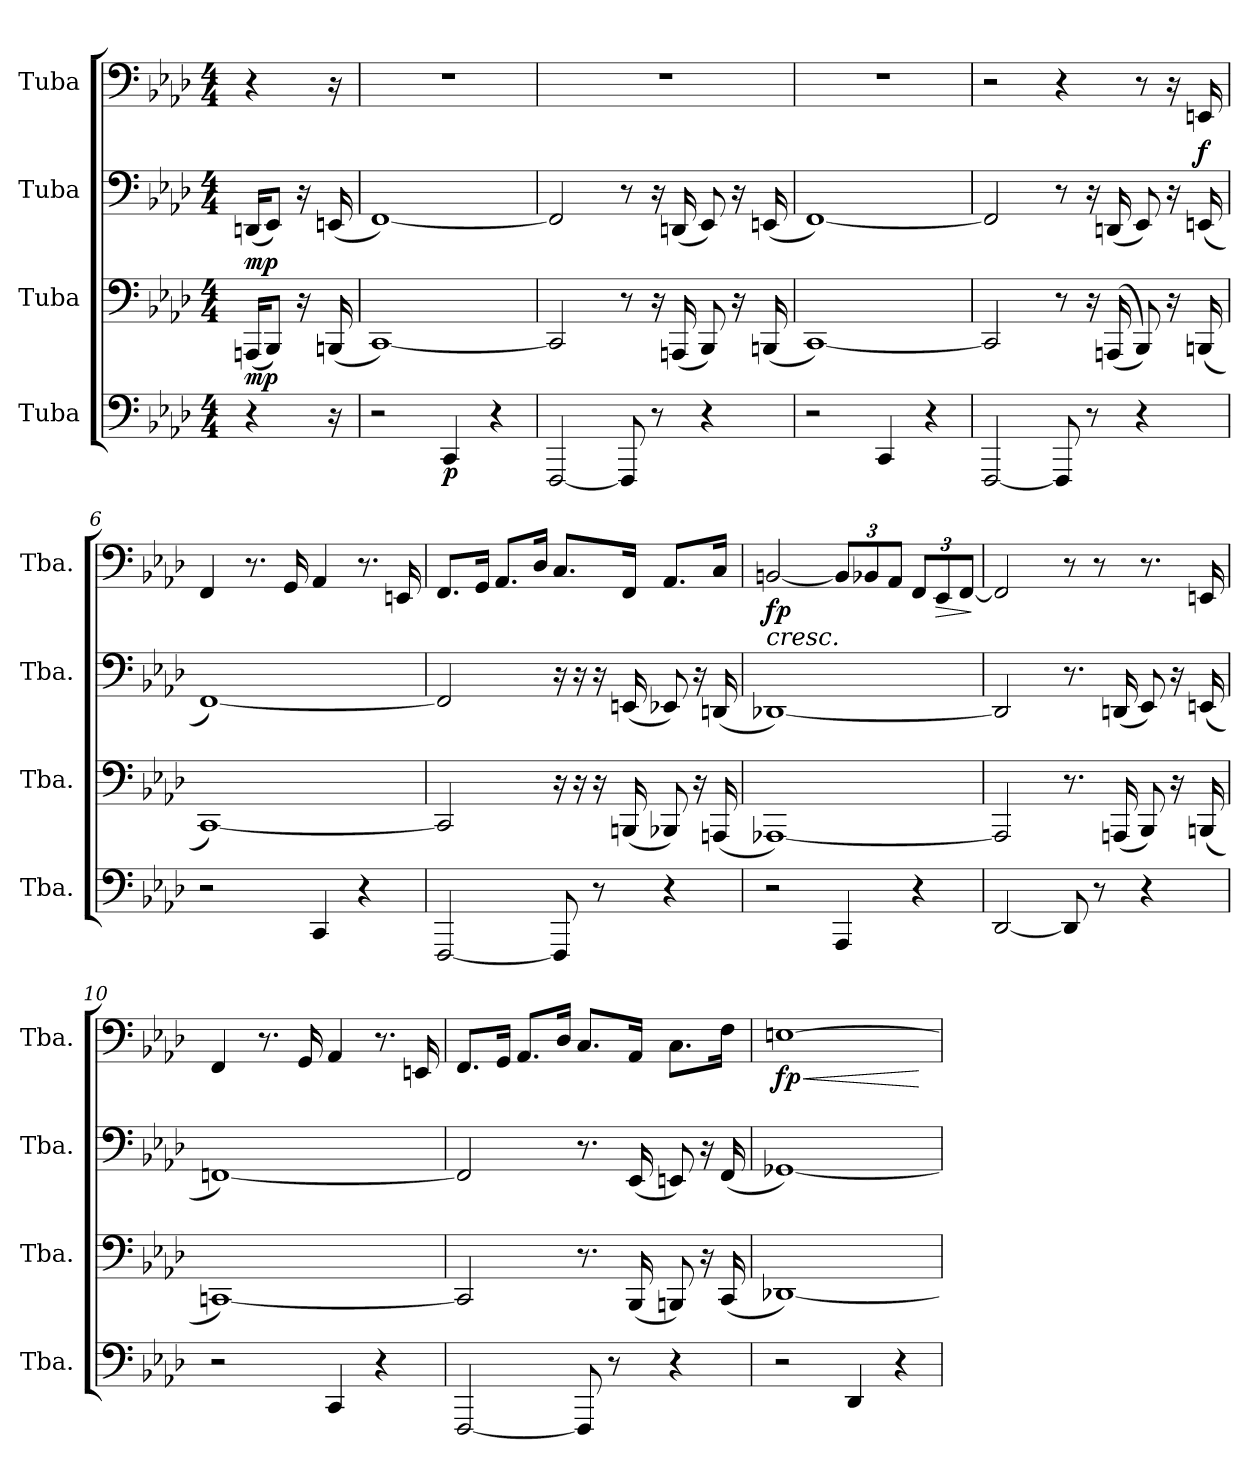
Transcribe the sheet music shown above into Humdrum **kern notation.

**kern	**dynam	**kern	**dynam	**kern	**dynam	**kern	**dynam
*part4	*part4	*part3	*part3	*part2	*part2	*part1	*part1
*staff4	*staff4	*staff3	*staff3	*staff2	*staff2	*staff1	*staff1
*I"Tuba	*	*I"Tuba	*	*I"Tuba	*	*I"Tuba	*
*I'Tba.	*	*I'Tba.	*	*I'Tba.	*	*I'Tba.	*
*clefF4	*	*clefF4	*	*clefF4	*	*clefF4	*
*k[b-e-a-d-]	*	*k[b-e-a-d-]	*	*k[b-e-a-d-]	*	*k[b-e-a-d-]	*
*M4/4	*	*M4/4	*	*M4/4	*	*M4/4	*
=1	=1	=1	=1	=1	=1	=1	=1
!	!LO:DY:a	!	!LO:DY:a	!	!	!	!
4r	mp	(16AAAn/KL	mp	(16DDn/KL	.	4r	.
.	.	8BBB-/J)	.	8EE-/J)	.	.	.
.	.	16r	.	16r	.	.	.
16r	.	(16BBBn/	.	(16EEn/	.	16r	.
=2	=2	=2	=2	=2	=2	=2	=2
2r	.	[1CC)	.	[1FF)	.	1r	.
!	!LO:DY:b	!	!	!	!	!	!
4CC/	p	.	.	.	.	.	.
4r	.	.	.	.	.	.	.
=3	=3	=3	=3	=3	=3	=3	=3
[2FFF/	.	2CC/]	.	2FF/]	.	1r	.
8FFF/]	.	8r	.	8r	.	.	.
8r	.	16r	.	16r	.	.	.
.	.	(16AAAn/	.	(16DDn/	.	.	.
4r	.	8BBB-/)	.	8EE-/)	.	.	.
.	.	16r	.	16r	.	.	.
.	.	(16BBBn/	.	(16EEn/	.	.	.
=4	=4	=4	=4	=4	=4	=4	=4
2r	.	[1CC)	.	[1FF)	.	1r	.
4CC/	.	.	.	.	.	.	.
4r	.	.	.	.	.	.	.
=5	=5	=5	=5	=5	=5	=5	=5
[2FFF/	.	2CC/]	.	2FF/]	.	2r	.
8FFF/]	.	8r	.	8r	.	4r	.
8r	.	16r	.	16r	.	.	.
.	.	((16AAAn/	.	(16DDn/	.	.	.
4r	.	8BBB-/))	.	8EE-/)	.	8r	.
.	.	16r	.	16r	.	16r	.
!	!	!	!	!	!LO:DY:a	!	!
.	.	(16BBBn/	.	(16EEn/	f	16EEn/	.
!!LO:LB:g=z
=6	=6	=6	=6	=6	=6	=6	=6
2r	.	[1CC)	.	[1FF)	.	4FF/	.
.	.	.	.	.	.	8.r	.
.	.	.	.	.	.	16GG/	.
4CC/	.	.	.	.	.	4AA-/	.
4r	.	.	.	.	.	8.r	.
.	.	.	.	.	.	16EEn/	.
=7	=7	=7	=7	=7	=7	=7	=7
[2FFF/	.	2CC/]	.	2FF/]	.	8.FF/L	.
.	.	.	.	.	.	16GG/Jk	.
.	.	.	.	.	.	8.AA-/L	.
.	.	.	.	.	.	16D-/Jk	.
8FFF/]	.	16r	.	16r	.	8.C/L	.
.	.	16r	.	16r	.	.	.
8r	.	16r	.	16r	.	.	.
.	.	(16BBBn/	.	(16EEn/	.	16FF/Jk	.
4r	.	8BBB-X/)	.	8EE-X/)	.	8.AA-/L	.
.	.	16r	.	16r	.	.	.
.	.	(16AAAn/	.	(16DDn/	.	16C/Jk	.
=8	=8	=8	=8	=8	=8	=8	=8
!	!	!	!	!	!	!	!LO:HP:b
!	!	!	!	!	!	!	!LO:DY:n=1:b
2r	.	[1AAA-X)	.	[1DD-X)	.	[2BBn/	< fp
*	*	*	*	*	*	*Xbrackettup	*
4AAA-/	.	.	.	.	.	12BBn/L]	.
.	.	.	.	.	.	12BB-X/	.
.	.	.	.	.	.	12AA-/J	.
4r	.	.	.	.	.	12FF/L	.
!	!	!	!	!	!	!	!LO:HP:b
.	.	.	.	.	.	12EE-/	>
.	.	.	.	.	.	[12FF/J	.
.	.	.	.	.	.	.	[ ]
!!LO:PB:g=z
=9	=9	=9	=9	=9	=9	=9	=9
[2DD-/	.	2AAA-/]	.	2DD-/]	.	2FF/]	.
8DD-/]	.	8.r	.	8.r	.	8r	.
8r	.	.	.	.	.	8r	.
.	.	(16AAAn/	.	(16DDn/	.	.	.
4r	.	8BBB-/)	.	8EE-/)	.	8.r	.
.	.	16r	.	16r	.	.	.
.	.	(16BBBn/	.	(16EEn/	.	16EEn/	.
=10	=10	=10	=10	=10	=10	=10	=10
2r	.	[1CCn)	.	[1FFn)	.	4FF/	.
.	.	.	.	.	.	8.r	.
.	.	.	.	.	.	16GG/	.
4CC/	.	.	.	.	.	4AA-/	.
4r	.	.	.	.	.	8.r	.
.	.	.	.	.	.	16EEn/	.
=11	=11	=11	=11	=11	=11	=11	=11
[2FFF/	.	2CC/]	.	2FF/]	.	8.FF/L	.
.	.	.	.	.	.	16GG/Jk	.
.	.	.	.	.	.	8.AA-/L	.
.	.	.	.	.	.	16D-/Jk	.
8FFF/]	.	8.r	.	8.r	.	8.C/L	.
8r	.	.	.	.	.	.	.
.	.	(16BBB-/	.	(16EE-/	.	16AA-/Jk	.
4r	.	8BBBn/)	.	8EEn/)	.	8.C\L	.
.	.	16r	.	16r	.	.	.
.	.	(16CC/	.	(16FF/	.	16F\Jk	.
=12	=12	=12	=12	=12	=12	=12	=12
!	!	!	!	!	!	!	!LO:HP:b
!	!	!	!	!	!	!	!LO:DY:n=1:b
2r	.	[1DD-X)	.	[1GG-X)	.	[1En	< fp
4DD-/	.	.	.	.	.	.	.
4r	.	.	.	.	.	.	.
.	.	.	.	.	.	.	[
=	=	=	=	=	=	=	=
*-	*-	*-	*-	*-	*-	*-	*-
